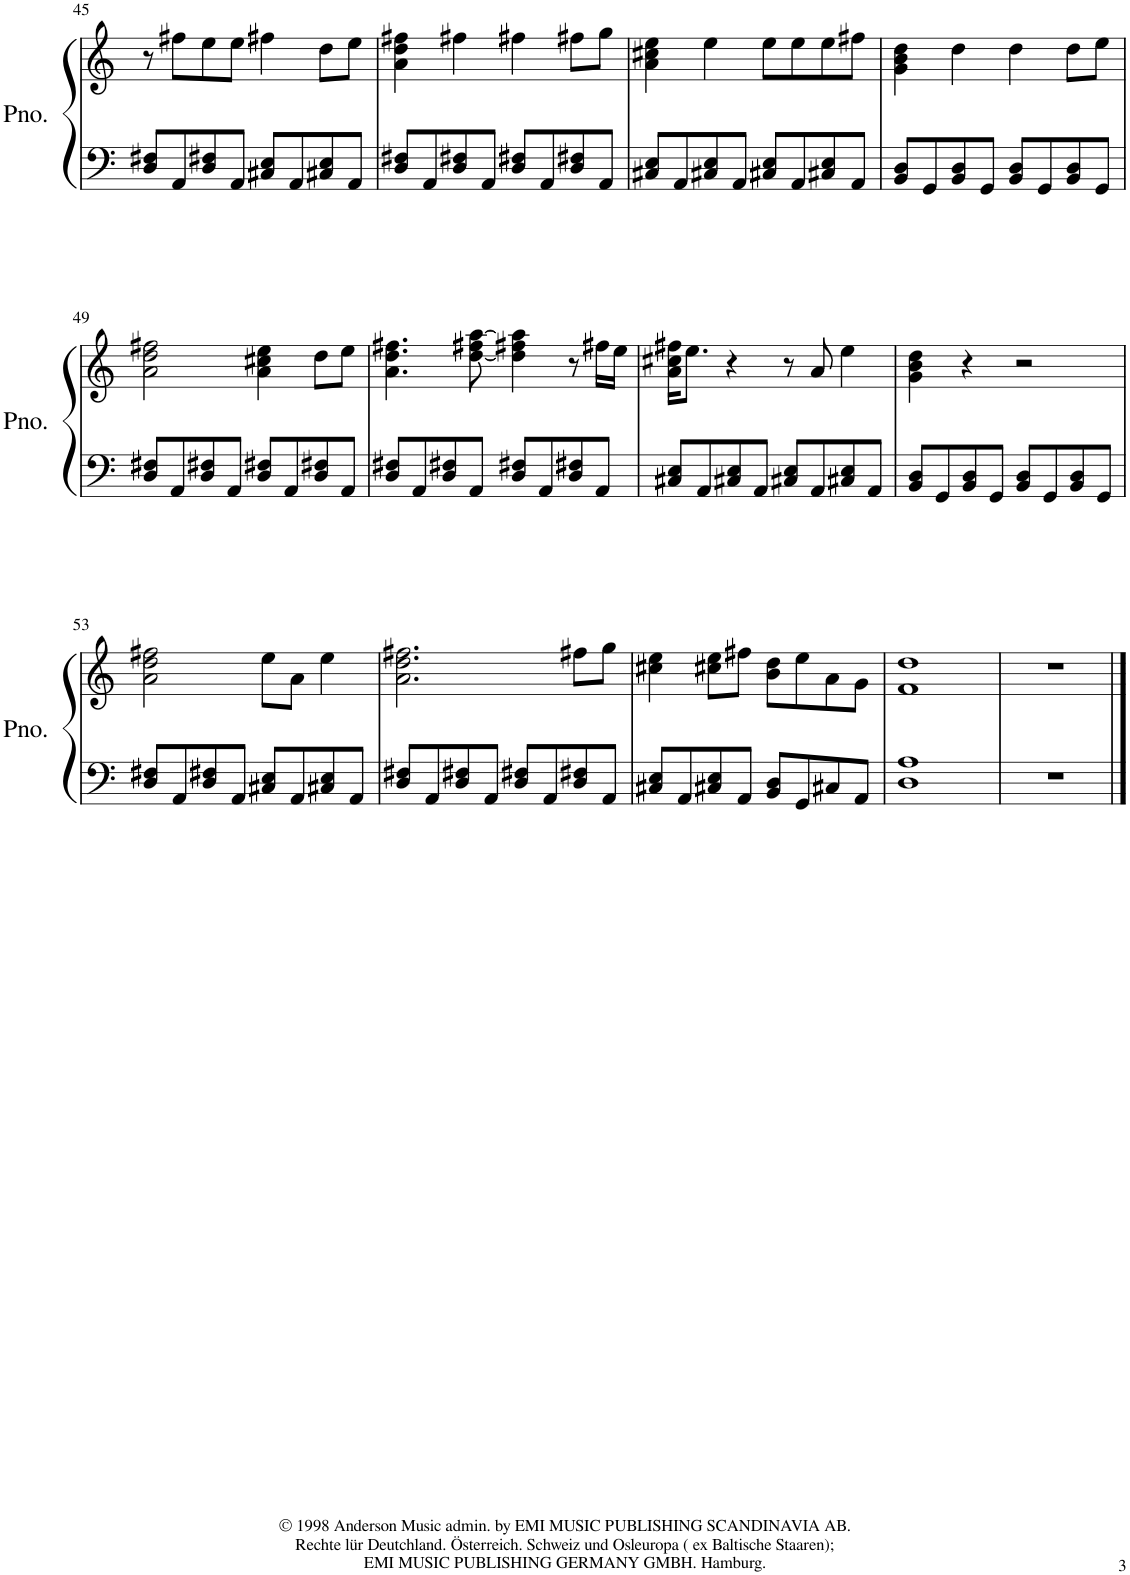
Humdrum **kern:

**kern	**kern
*part1	*part1
*staff2	*staff1
*I"Piano	*
*I'Pno.	*
!!LO:PB:g=z
*clefF4	*clefG2
*k[]	*k[]
*M4/4	*M4/4
=45	=45
8D/ 8F#X/L	8r
8AA/	8ff#X\L
8D/ 8F#X/	8ee\
8AA/J	8ee\J
8C#X/ 8E/L	4ff#X\
8AA/	.
8C#X/ 8E/	8dd\L
8AA/J	8ee\J
=46	=46
8D/ 8F#X/L	4a\ 4dd\ 4ff#X\
8AA/	.
8D/ 8F#X/	4ff#X\
8AA/J	.
8D/ 8F#X/L	4ff#X\
8AA/	.
8D/ 8F#X/	8ff#X\L
8AA/J	8gg\J
=47	=47
8C#X/ 8E/L	4a\ 4cc#X\ 4ee\
8AA/	.
8C#X/ 8E/	4ee\
8AA/J	.
8C#X/ 8E/L	8ee\L
8AA/	8ee\
8C#X/ 8E/	8ee\
8AA/J	8ff#X\J
=48	=48
8BB/ 8D/L	4g\ 4b\ 4dd\
8GG/	.
8BB/ 8D/	4dd\
8GG/J	.
8BB/ 8D/L	4dd\
8GG/	.
8BB/ 8D/	8dd\L
8GG/J	8ee\J
!!LO:LB:g=z
=49	=49
8D/ 8F#X/L	2a\ 2dd\ 2ff#X\
8AA/	.
8D/ 8F#X/	.
8AA/J	.
8D/ 8F#X/L	4a\ 4cc#X\ 4ee\
8AA/	.
8D/ 8F#X/	8dd\L
8AA/J	8ee\J
=50	=50
8D/ 8F#X/L	4.a\ 4.dd\ 4.ff#X\
8AA/	.
8D/ 8F#X/	.
8AA/J	[8dd\ 8ff#X\ [8aa\
8D/ 8F#X/L	4dd\] 4ff#X\ 4aa\]
8AA/	.
8D/ 8F#X/	8r
8AA/J	16ff#X\LL
.	16ee\JJ
=51	=51
8C#X/ 8E/L	16a\ 16cc#X\ 16ff#X\KL
.	8.ee\J
8AA/	.
8C#X/ 8E/	4r
8AA/J	.
8C#X/ 8E/L	8r
8AA/	8a/
8C#X/ 8E/	4ee\
8AA/J	.
=52	=52
8BB/ 8D/L	4g\ 4b\ 4dd\
8GG/	.
8BB/ 8D/	4r
8GG/J	.
8BB/ 8D/L	2r
8GG/	.
8BB/ 8D/	.
8GG/J	.
!!LO:LB:g=z
=53	=53
8D/ 8F#X/L	2a\ 2dd\ 2ff#X\
8AA/	.
8D/ 8F#X/	.
8AA/J	.
8C#X/ 8E/L	8ee\L
8AA/	8a\J
8C#X/ 8E/	4ee\
8AA/J	.
=54	=54
8D/ 8F#X/L	2.a\ 2.dd\ 2.ff#X\
8AA/	.
8D/ 8F#X/	.
8AA/J	.
8D/ 8F#X/L	.
8AA/	.
8D/ 8F#X/	8ff#X\L
8AA/J	8gg\J
=55	=55
8C#X/ 8E/L	4cc#X\ 4ee\
8AA/	.
8C#X/ 8E/	8cc#X\ 8ee\L
8AA/J	8ff#X\J
8BB/ 8D/L	8b\ 8dd\L
8GG/	8ee\
8C#X/	8a\
8AA/J	8g\J
=56	=56
1D 1A	1f 1dd
=57	=57
1r	1r
==	==
*-	*-
